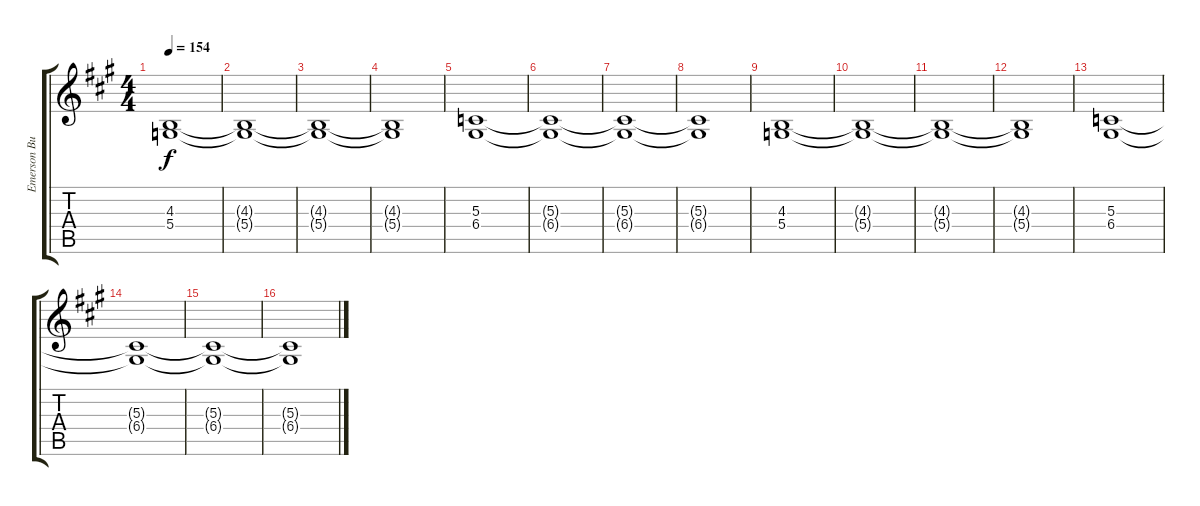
\track ("Emerson Burton (Keyboard)" "Emerson Bu") {instrument pad2warm}
\staff {score tabs}
\tuning (E4 B3 G3 D3 A2 E2) {hide}
\ts (4 4)
\tempo 154
\clef g2
\ks a
(4.3 5.4).1{dy f} |
(4.3{t} 5.4{t}).1 |
(4.3{t} 5.4{t}).1 |
(4.3{t} 5.4{t}).1 |
(5.3 6.4).1 |
(5.3{t} 6.4{t}).1 |
(5.3{t} 6.4{t}).1 |
(5.3{t} 6.4{t}).1 |
(4.3 5.4).1 |
(4.3{t} 5.4{t}).1 |
(4.3{t} 5.4{t}).1 |
(4.3{t} 5.4{t}).1 |
(5.3 6.4).1 |
(5.3{t} 6.4{t}).1 |
(5.3{t} 6.4{t}).1 |
(5.3{t} 6.4{t}).1
